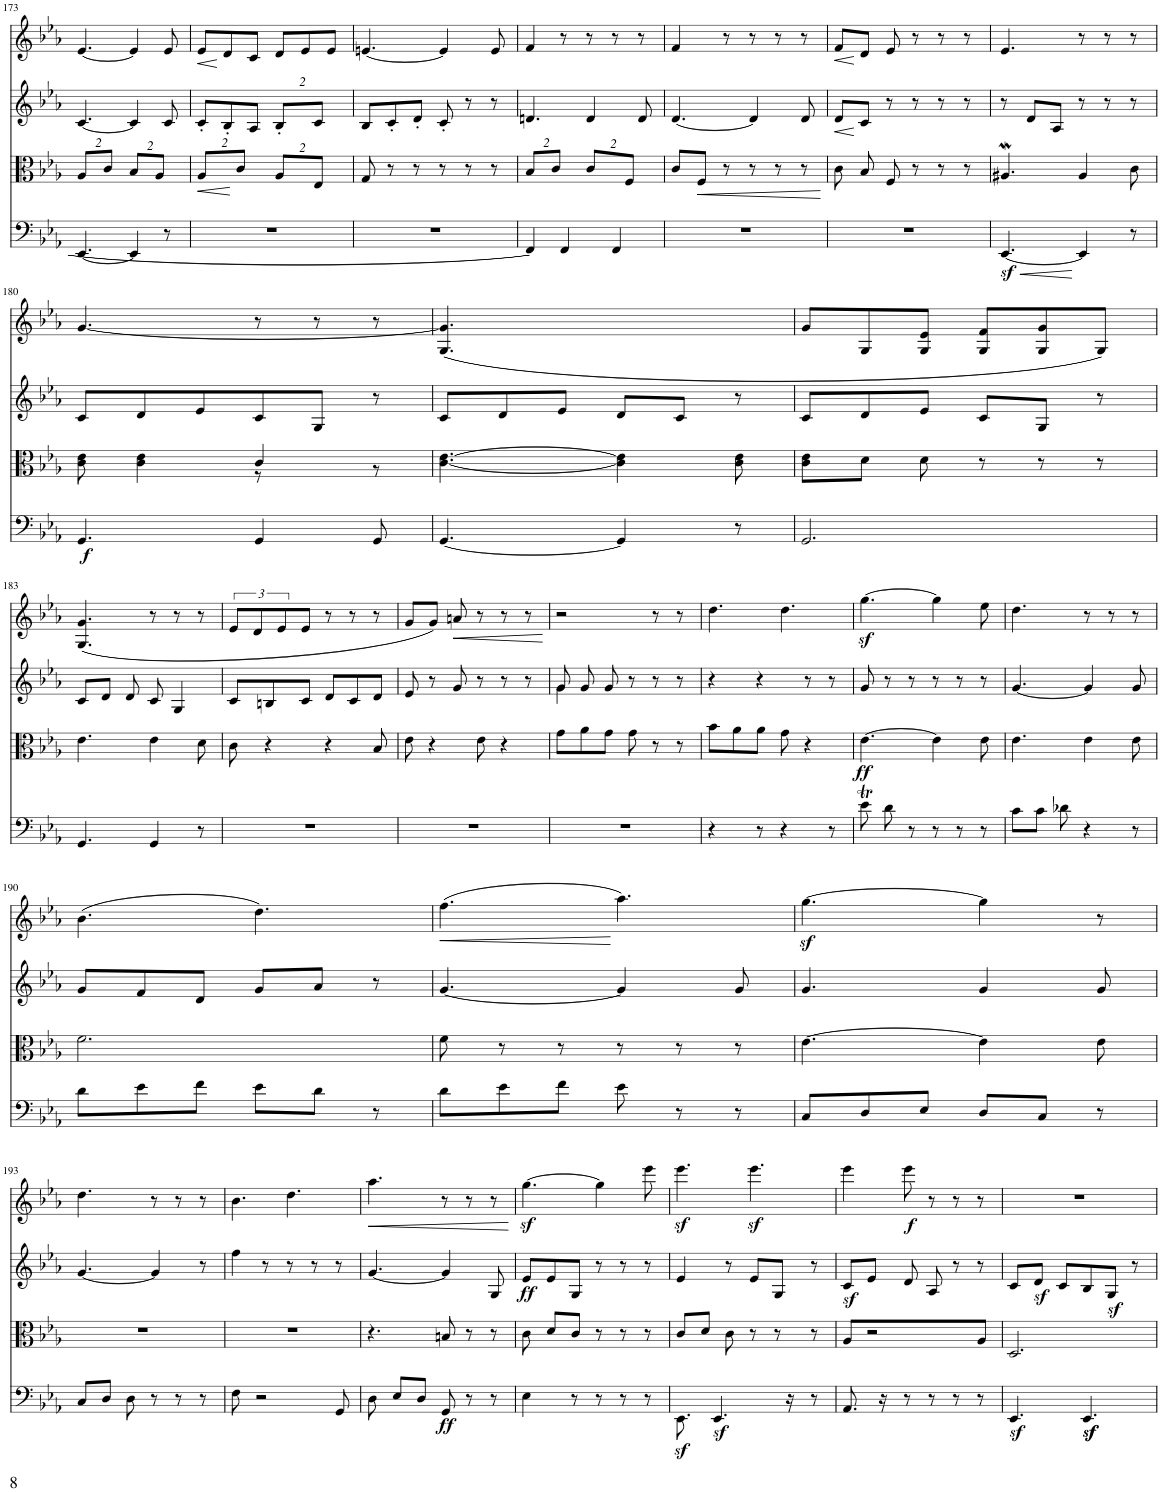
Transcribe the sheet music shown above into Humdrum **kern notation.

**kern	**dynam	**kern	**dynam	**kern	**dynam	**kern	**dynam
*part4	*part4	*part3	*part3	*part2	*part2	*part1	*part1
*staff4	*staff4	*staff3	*staff3	*staff2	*staff2	*staff1	*staff1
*I"Piano	*	*I"Piano	*	*I"Piano	*	*I"Piano	*
*I'Pno	*	*I'Pno	*	*I'Pno	*	*I'Pno	*
!!LO:PB:g=z
*clefF4	*	*clefC3	*	*clefG2	*	*clefG2	*
*k[b-e-a-]	*	*k[b-e-a-]	*	*k[b-e-a-]	*	*k[b-e-a-]	*
*M6/8	*	*M6/8	*	*M6/8	*	*M6/8	*
*	*	*Xbrackettup	*	*	*	*	*
=173	=173	=173	=173	=173	=173	=173	=173
[4.EE-/	.	16%3A-/L	.	[4.c/	.	[4.e-/	.
.	.	16%3c/J	.	.	.	.	.
4EE-/]	.	16%3B-/L	.	4c/]	.	4e-/]	.
.	.	16%3A-/J	.	.	.	.	.
8r	.	.	.	8c/	.	8e-/	.
=174	=174	=174	=174	=174	=174	=174	=174
!	!	!	!LO:HP:b	!	!	!	!LO:HP:b
2.r	.	16%3A-/L	<	8c'/L	.	8e-/L	<
.	.	.	.	8B-'/	.	8d/	[
.	.	16%3c/J	[	.	.	.	.
.	.	.	.	8A-/J	.	8c/J	.
*	*	*	*	*Xbrackettup	*	*	*
.	.	16%3A-/L	.	16%3B-'/L	.	8d/L	.
.	.	.	.	.	.	8e-/	.
.	.	16%3E-/J	.	16%3c/J	.	.	.
.	.	.	.	.	.	8e-/J	.
=175	=175	=175	=175	=175	=175	=175	=175
2.r	.	8G/	.	8B-/L	.	[4.en/	.
.	.	8r	.	8c'/	.	.	.
.	.	8r	.	8d'/J	.	.	.
.	.	8r	.	8c'/	.	4e/]	.
.	.	8r	.	8r	.	.	.
.	.	8r	.	8r	.	8e/	.
=176	=176	=176	=176	=176	=176	=176	=176
4FF/]	.	16%3B-/L	.	4.dn/	.	4f/	.
.	.	16%3c/J	.	.	.	.	.
4FF/	.	.	.	.	.	8r	.
.	.	16%3c/L	.	4d/	.	8r	.
4FF/	.	.	.	.	.	8r	.
.	.	16%3F/J	.	.	.	.	.
.	.	.	.	8d/	.	8r	.
=177	=177	=177	=177	=177	=177	=177	=177
2.r	.	8c/L	.	[4.d/	.	4f/	.
!	!	!	!LO:HP:b	!	!	!	!
.	.	8F/J	<	.	.	.	.
.	.	8r	.	.	.	8r	.
.	.	8r	.	4d/]	.	8r	.
.	.	8r	.	.	.	8r	.
.	.	8r	.	8d/	.	8r	.
.	.	.	[	.	.	.	.
=178	=178	=178	=178	=178	=178	=178	=178
*	*	*^	*	*	*	*	*
!	!	!	!	!	!	!LO:HP:b	!	!LO:HP:b
2.r	.	8c\	8ryy	.	8d/L	<	8f/L	<
.	.	8ryy	8B-/	.	8c/J	[	8d/J	[
.	.	8F/	2ryy	.	8r	.	8e-/	.
.	.	8r	.	.	8r	.	8r	.
.	.	8r	.	.	8r	.	8r	.
.	.	8r	.	.	8r	.	8r	.
*	*	*v	*v	*	*	*	*	*
=179	=179	=179	=179	=179	=179	=179	=179
!	!LO:HP:b	!	!	!	!	!	!
[4.EE-z</	<	4.A#XW/	.	8r	.	4.e-/	.
.	.	.	.	8d/L	.	.	.
.	.	.	.	8A-/J	.	.	.
4EE-/]	[	4A#/	.	8r	.	8r	.
.	.	.	.	8r	.	8r	.
8r	.	8c\	.	8r	.	8r	.
!!LO:LB:g=z
=180	=180	=180	=180	=180	=180	=180	=180
*	*	*^	*	*	*	*	*
!	!LO:DY:b	!	!	!	!	!	!	!
4.GG/	f	4.ryy	8c\ 8e-\	.	8c/L	.	[4.g/	.
.	.	.	4c\ 4e-\	.	8d/	.	.	.
.	.	.	.	.	8e-/	.	.	.
4GG/	.	4c/	8r	.	8c/	.	8r	.
.	.	.	8ryy	.	8G/J	.	8r	.
8GG/	.	8ryy	8r	.	8r	.	8r	.
*	*	*v	*v	*	*	*	*	*
=181	=181	=181	=181	=181	=181	=181	=181
[4.GG/	.	[4.c\ [4.e-\	.	8c/L	.	(4.G/ 4.g/]	.
.	.	.	.	8d/	.	.	.
.	.	.	.	8e-/J	.	.	.
4GG/]	.	4c\] 4e-\]	.	8d/L	.	4.ryy	.
.	.	.	.	8c/J	.	.	.
8r	.	8c\ 8e-\	.	8r	.	.	.
=182	=182	=182	=182	=182	=182	=182	=182
2.GG/	.	8c\ 8e-\L	.	8c/L	.	8g/L	.
.	.	8d\J	.	8d/	.	8G/	.
.	.	8d\	.	8e-/J	.	8G/ 8e-/J	.
.	.	8r	.	8c/L	.	8G/ 8f/L	.
.	.	8r	.	8G/J	.	8G/ 8g/	.
.	.	8r	.	8r	.	8G/J)	.
!!LO:LB:g=z
=183	=183	=183	=183	=183	=183	=183	=183
4.GG/	.	4.e-\	.	8c/L	.	(4.G/ 4.g/	.
.	.	.	.	8d/J	.	.	.
.	.	.	.	8d/	.	.	.
4GG/	.	4e-\	.	8c/	.	8r	.
.	.	.	.	4G/	.	8r	.
8r	.	8d\	.	.	.	8r	.
=184	=184	=184	=184	=184	=184	=184	=184
2.r	.	8c\	.	8c/L	.	12e-/L	.
.	.	.	.	.	.	12d/	.
.	.	4r	.	8Bn/	.	.	.
.	.	.	.	.	.	12e-/	.
.	.	.	.	8c/J	.	8e-/J	.
.	.	4r	.	8d/L	.	8r	.
.	.	.	.	8c/	.	8r	.
.	.	8B-/	.	8d/J	.	8r	.
=185	=185	=185	=185	=185	=185	=185	=185
2.r	.	8e-\	.	8e-/	.	8g/L	.
.	.	4r	.	8r	.	8g/J)	.
!	!	!	!	!	!	!	!LO:HP:b
.	.	.	.	8g/	.	8an/	<
.	.	8e-\	.	8r	.	8r	.
.	.	4r	.	8r	.	8r	.
.	.	.	.	8r	.	8r	.
.	.	.	.	.	.	.	[
=186	=186	=186	=186	=186	=186	=186	=186
*	*	*	*	*^	*	*	*
2.r	.	8g\L	.	8g/	4g\	.	2r	.
.	.	8a-\	.	8g/	.	.	.	.
.	.	8g\J	.	8g/	2ryy	.	.	.
.	.	8g\	.	8r	.	.	.	.
.	.	8r	.	8r	.	.	8r	.
.	.	8r	.	8r	.	.	8r	.
*	*	*	*	*v	*v	*	*	*
=187	=187	=187	=187	=187	=187	=187	=187
4r	.	8b-\L	.	4r	.	4.dd\	.
.	.	8a-\	.	.	.	.	.
8r	.	8a-\J	.	4r	.	.	.
4r	.	8g\	.	.	.	4.dd\	.
.	.	4r	.	8r	.	.	.
8r	.	.	.	8r	.	.	.
=188	=188	=188	=188	=188	=188	=188	=188
!	!	!	!LO:DY:b	!	!	!	!
8e-T\	.	[4.e-\	ff	8g/	.	[4.ggz<\	.
8d\	.	.	.	8r	.	.	.
8r	.	.	.	8r	.	.	.
8r	.	4e-\]	.	8r	.	4gg\]	.
8r	.	.	.	8r	.	.	.
8r	.	8e-\	.	8r	.	8ee-\	.
=189	=189	=189	=189	=189	=189	=189	=189
8c\L	.	4.e-\	.	[4.g/	.	4.dd\	.
8c\J	.	.	.	.	.	.	.
8d-X\	.	.	.	.	.	.	.
4r	.	4e-\	.	4g/]	.	8r	.
.	.	.	.	.	.	8r	.
8r	.	8e-\	.	8g/	.	8r	.
!!LO:LB:g=z
=190	=190	=190	=190	=190	=190	=190	=190
8d\L	.	2.f\	.	8g/L	.	(4.b-\	.
8e-\	.	.	.	8f/	.	.	.
8f\J	.	.	.	8d/J	.	.	.
8e-\L	.	.	.	8g/L	.	4.dd\)	.
8d\J	.	.	.	8a-/J	.	.	.
8r	.	.	.	8r	.	.	.
=191	=191	=191	=191	=191	=191	=191	=191
!	!	!	!	!	!	!	!LO:HP:b
8d\L	.	8f\	.	[4.g/	.	(4.ff\	<
8e-\	.	8r	.	.	.	.	.
8f\J	.	8r	.	.	.	.	.
8e-\	.	8r	.	4g/]	.	4.aa-\)	[
8r	.	8r	.	.	.	.	.
8r	.	8r	.	8g/	.	.	.
=192	=192	=192	=192	=192	=192	=192	=192
8C/L	.	[4.e-\	.	4.g/	.	[4.ggz<\	.
8D/	.	.	.	.	.	.	.
8E-/J	.	.	.	.	.	.	.
8D/L	.	4e-\]	.	4g/	.	4gg\]	.
8C/J	.	.	.	.	.	.	.
8r	.	8e-\	.	8g/	.	8r	.
!!LO:LB:g=z
=193	=193	=193	=193	=193	=193	=193	=193
8C/L	.	2.r	.	[4.g/	.	4.dd\	.
8D/J	.	.	.	.	.	.	.
8D\	.	.	.	.	.	.	.
8r	.	.	.	4g/]	.	8r	.
8r	.	.	.	.	.	8r	.
8r	.	.	.	8r	.	8r	.
=194	=194	=194	=194	=194	=194	=194	=194
*^	*	*	*	*	*	*	*
8ryy	8F\	.	2.r	.	4ff\	.	4.b-\	.
2r	2ryy	.	.	.	.	.	.	.
.	.	.	.	.	8r	.	.	.
.	.	.	.	.	8r	.	4.dd\	.
.	.	.	.	.	8r	.	.	.
8GG/	8ryy	.	.	.	8r	.	.	.
=195	=195	=195	=195	=195	=195	=195	=195	=195
!	!	!	!	!	!	!	!	!LO:HP:b
*v	*v	*	*	*	*	*	*	*
8D\	.	4.r	.	[4.g/	.	4.aa-\	<
8E-/L	.	.	.	.	.	.	.
8D/J	.	.	.	.	.	.	.
!	!LO:DY:b	!	!	!	!	!	!
8GG/	ff	8Bn/	.	4g/]	.	8r	.
8r	.	8r	.	.	.	8r	.
8r	.	8r	.	8G/	.	8r	.
.	.	.	.	.	.	.	[
=196	=196	=196	=196	=196	=196	=196	=196
!	!	!	!	!	!LO:DY:b	!	!
4E-\	.	8c\	.	8e-/L	ff	[4.ggz<\	.
.	.	8d/L	.	8e-/	.	.	.
8r	.	8c/J	.	8G/J	.	.	.
8r	.	8r	.	8r	.	4gg\]	.
8r	.	8r	.	8r	.	.	.
8r	.	8r	.	8r	.	8eee-\	.
=197	=197	=197	=197	=197	=197	=197	=197
8.EE-z<\	.	8c/L	.	4e-/	.	4.eee-z<\	.
.	.	8d/J	.	.	.	.	.
4.EE-z</	.	.	.	.	.	.	.
.	.	8c\	.	8r	.	.	.
.	.	8r	.	8e-/L	.	4.eee-z<\	.
.	.	8r	.	8G/J	.	.	.
16r	.	.	.	.	.	.	.
8r	.	8r	.	8r	.	.	.
=198	=198	=198	=198	=198	=198	=198	=198
8.AA-/	.	8A-/	.	8cz</L	.	4eee-\	.
.	.	2r	.	8e-/J	.	.	.
16r	.	.	.	.	.	.	.
!	!	!	!	!	!	!	!LO:DY:b
8r	.	.	.	8d/	.	8eee-\	f
8r	.	.	.	8A-/	.	8r	.
8r	.	.	.	8r	.	8r	.
8r	.	8A-/	.	8r	.	8r	.
=199	=199	=199	=199	=199	=199	=199	=199
4.EE-z</	.	2.D/	.	8c/L	.	2.r	.
.	.	.	.	8dz</J	.	.	.
.	.	.	.	8c/L	.	.	.
4.EE-z</	.	.	.	8B-/	.	.	.
.	.	.	.	8Gz</J	.	.	.
.	.	.	.	8r	.	.	.
=	=	=	=	=	=	=	=
*-	*-	*-	*-	*-	*-	*-	*-
